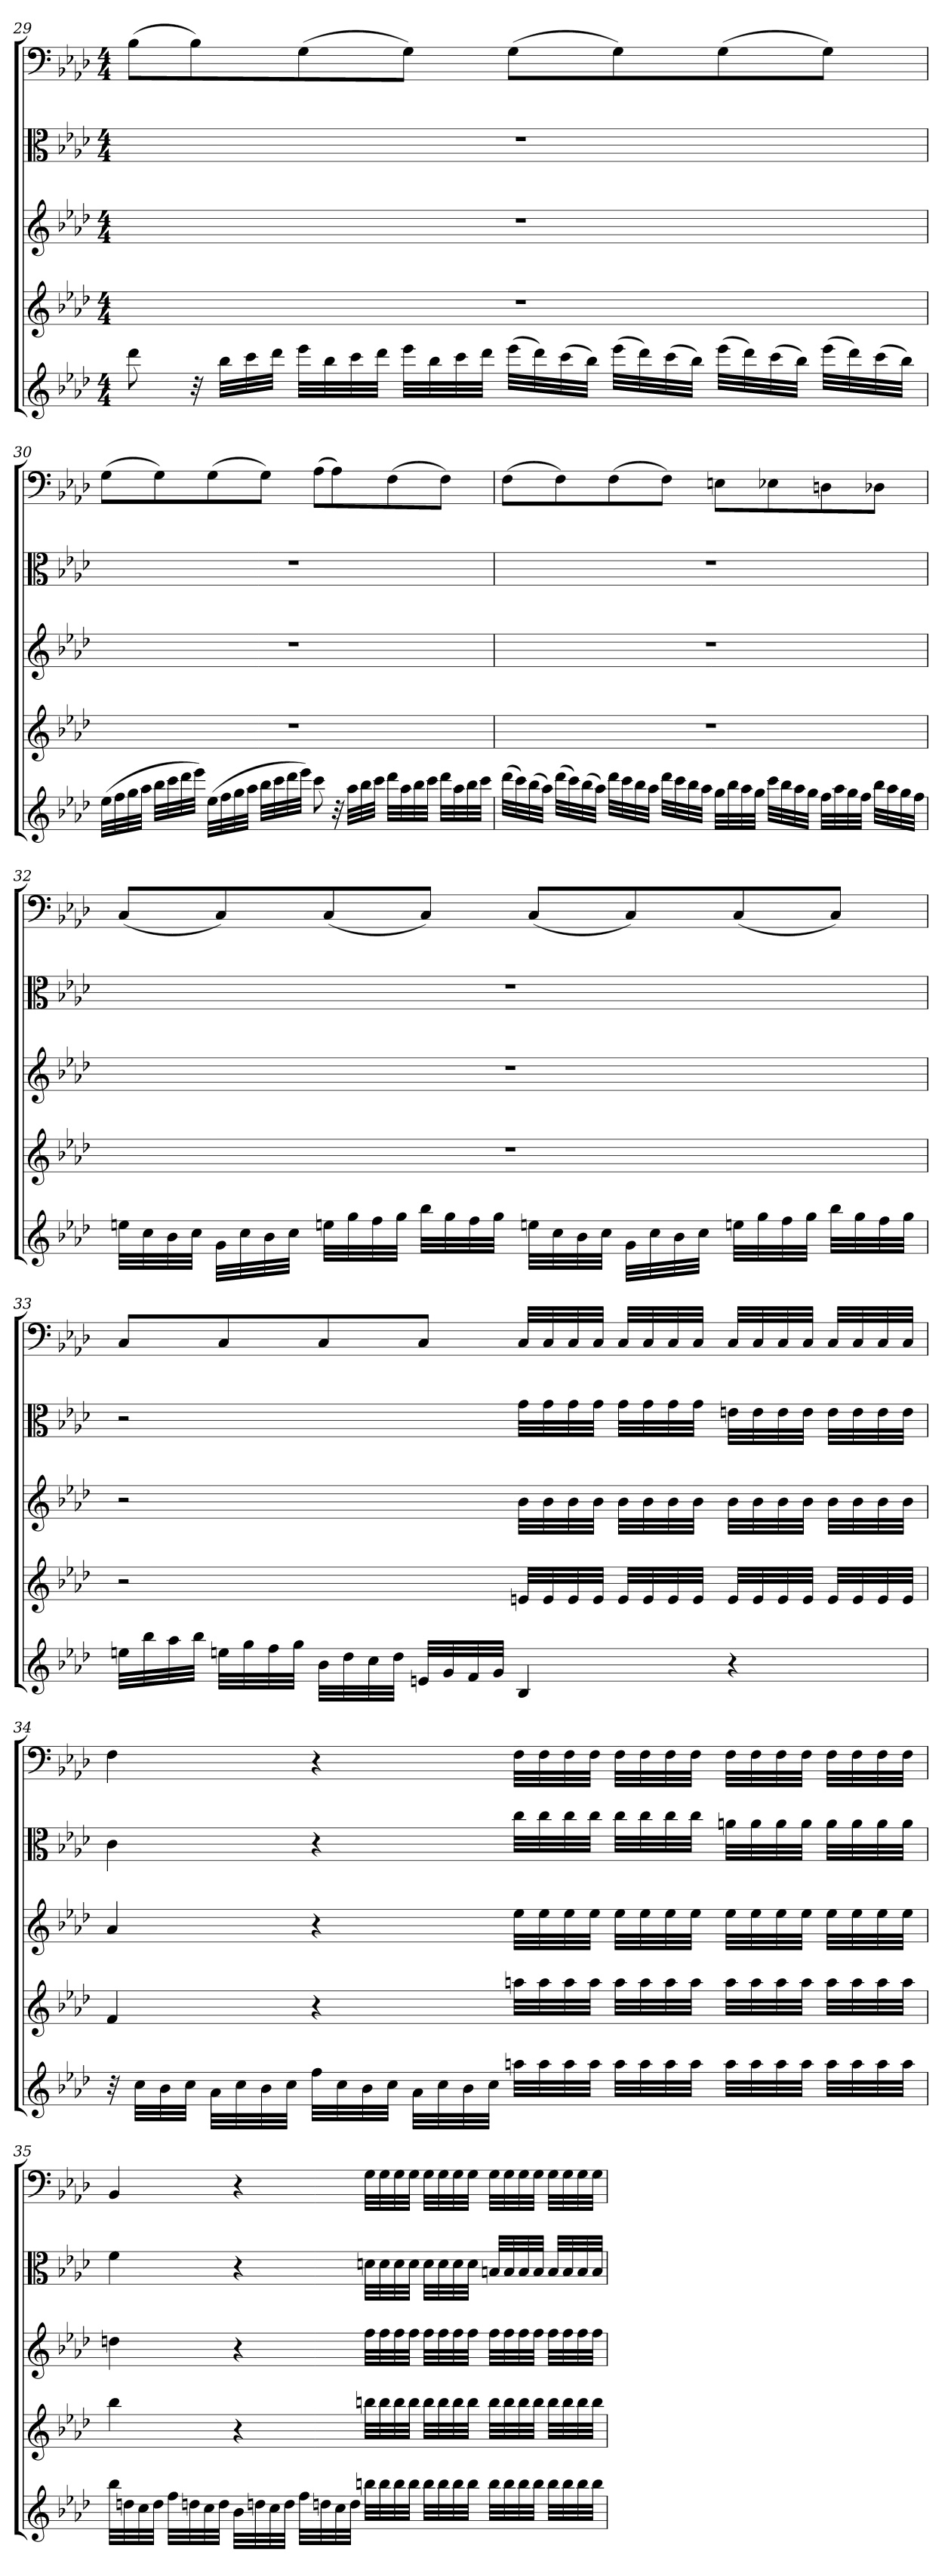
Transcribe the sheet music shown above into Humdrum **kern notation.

**kern	**kern	**kern	**kern	**kern
*part5	*part4	*part3	*part2	*part1
*staff5	*staff4	*staff3	*staff2	*staff1
*clefG2	*clefG2	*clefG2	*clefC3	*clefF4
*k[b-e-a-d-]	*k[b-e-a-d-]	*k[b-e-a-d-]	*k[b-e-a-d-]	*k[b-e-a-d-]
*f:	*f:	*f:	*f:	*f:
*M4/4	*M4/4	*M4/4	*M4/4	*M4/4
=29	=29	=29	=29	=29
8ddd-\	1r	1r	1r	(8B-\L
32r	.	.	.	8B-\)
32bb-\LLL	.	.	.	.
32ccc\	.	.	.	.
32ddd-\JJJ	.	.	.	.
32eee-\LLL	.	.	.	(8G\
32bb-\	.	.	.	.
32ccc\	.	.	.	.
32ddd-\JJJ	.	.	.	.
32eee-\LLL	.	.	.	8G\J)
32bb-\	.	.	.	.
32ccc\	.	.	.	.
32ddd-\JJJ	.	.	.	.
(32eee-\LLL	.	.	.	(8G\L
32ddd-\)	.	.	.	.
(32ccc\	.	.	.	.
32bb-\JJJ)	.	.	.	.
(32eee-\LLL	.	.	.	8G\)
32ddd-\)	.	.	.	.
(32ccc\	.	.	.	.
32bb-\JJJ)	.	.	.	.
(32eee-\LLL	.	.	.	(8G\
32ddd-\)	.	.	.	.
(32ccc\	.	.	.	.
32bb-\JJJ)	.	.	.	.
(32eee-\LLL	.	.	.	8G\J)
32ddd-\)	.	.	.	.
(32ccc\	.	.	.	.
32bb-\JJJ)	.	.	.	.
=30	=30	=30	=30	=30
(32ee-\LLL	1r	1r	1r	(8G\L
32ff\	.	.	.	.
32gg\	.	.	.	.
32aa-\JJJ	.	.	.	.
32bb-\LLL	.	.	.	8G\)
32ccc\	.	.	.	.
32ddd-\	.	.	.	.
32eee-\JJJ)	.	.	.	.
(32ee-\LLL	.	.	.	(8G\
32ff\	.	.	.	.
32gg\	.	.	.	.
32aa-\JJJ	.	.	.	.
32bb-\LLL	.	.	.	8G\J)
32ccc\	.	.	.	.
32ddd-\	.	.	.	.
32eee-\JJJ)	.	.	.	.
8ccc\	.	.	.	(8A-\L
32r	.	.	.	8A-\)
32aa-\LLL	.	.	.	.
32bb-\	.	.	.	.
32ccc\JJJ	.	.	.	.
32ddd-\LLL	.	.	.	(8F\
32aa-\	.	.	.	.
32bb-\	.	.	.	.
32ccc\JJJ	.	.	.	.
32ddd-\LLL	.	.	.	8F\J)
32aa-\	.	.	.	.
32bb-\	.	.	.	.
32ccc\JJJ	.	.	.	.
=31	=31	=31	=31	=31
(32ddd-\LLL	1r	1r	1r	(8F\L
32ccc\)	.	.	.	.
(32bb-\	.	.	.	.
32aa-\JJJ)	.	.	.	.
(32ddd-\LLL	.	.	.	8F\)
32ccc\)	.	.	.	.
(32bb-\	.	.	.	.
32aa-\JJJ)	.	.	.	.
32ddd-\LLL	.	.	.	(8F\
32ccc\	.	.	.	.
32bb-\	.	.	.	.
32aa-\JJJ	.	.	.	.
32ddd-\LLL	.	.	.	8F\J)
32ccc\	.	.	.	.
32bb-\	.	.	.	.
32aa-\JJJ	.	.	.	.
32gg\LLL	.	.	.	8En\L
32bb-\	.	.	.	.
32aa-\	.	.	.	.
32gg\JJJ	.	.	.	.
32ccc\LLL	.	.	.	8E-X\
32bb-\	.	.	.	.
32aa-\	.	.	.	.
32gg\JJJ	.	.	.	.
32ff\LLL	.	.	.	8Dn\
32aa-\	.	.	.	.
32gg\	.	.	.	.
32ff\JJJ	.	.	.	.
32bb-\LLL	.	.	.	8D-X\J
32aa-\	.	.	.	.
32gg\	.	.	.	.
32ff\JJJ	.	.	.	.
=32	=32	=32	=32	=32
32een\LLL	1r	1r	1r	(8C/L
32cc\	.	.	.	.
32b-\	.	.	.	.
32cc\JJJ	.	.	.	.
32g\LLL	.	.	.	8C/)
32cc\	.	.	.	.
32b-\	.	.	.	.
32cc\JJJ	.	.	.	.
32een\LLL	.	.	.	(8C/
32gg\	.	.	.	.
32ff\	.	.	.	.
32gg\JJJ	.	.	.	.
32bb-\LLL	.	.	.	8C/J)
32gg\	.	.	.	.
32ff\	.	.	.	.
32gg\JJJ	.	.	.	.
32een\LLL	.	.	.	(8C/L
32cc\	.	.	.	.
32b-\	.	.	.	.
32cc\JJJ	.	.	.	.
32g\LLL	.	.	.	8C/)
32cc\	.	.	.	.
32b-\	.	.	.	.
32cc\JJJ	.	.	.	.
32een\LLL	.	.	.	(8C/
32gg\	.	.	.	.
32ff\	.	.	.	.
32gg\JJJ	.	.	.	.
32bb-\LLL	.	.	.	8C/J)
32gg\	.	.	.	.
32ff\	.	.	.	.
32gg\JJJ	.	.	.	.
=33	=33	=33	=33	=33
32een\LLL	2r	2r	2r	8C/L
32bb-\	.	.	.	.
32aa-\	.	.	.	.
32bb-\JJJ	.	.	.	.
32een\LLL	.	.	.	8C/
32gg\	.	.	.	.
32ff\	.	.	.	.
32gg\JJJ	.	.	.	.
32b-\LLL	.	.	.	8C/
32dd-\	.	.	.	.
32cc\	.	.	.	.
32dd-\JJJ	.	.	.	.
32en/LLL	.	.	.	8C/J
32g/	.	.	.	.
32f/	.	.	.	.
32g/JJJ	.	.	.	.
4B-/	32en/LLL	32b-\LLL	32g\LLL	32C/LLL
.	32e/	32b-\	32g\	32C/
.	32e/	32b-\	32g\	32C/
.	32e/JJJ	32b-\JJJ	32g\JJJ	32C/JJJ
.	32e/LLL	32b-\LLL	32g\LLL	32C/LLL
.	32e/	32b-\	32g\	32C/
.	32e/	32b-\	32g\	32C/
.	32e/JJJ	32b-\JJJ	32g\JJJ	32C/JJJ
4r	32e/LLL	32b-\LLL	32en\LLL	32C/LLL
.	32e/	32b-\	32e\	32C/
.	32e/	32b-\	32e\	32C/
.	32e/JJJ	32b-\JJJ	32e\JJJ	32C/JJJ
.	32e/LLL	32b-\LLL	32e\LLL	32C/LLL
.	32e/	32b-\	32e\	32C/
.	32e/	32b-\	32e\	32C/
.	32e/JJJ	32b-\JJJ	32e\JJJ	32C/JJJ
=34	=34	=34	=34	=34
32r	4f/	4a-/	4c\	4F\
32cc\LLL	.	.	.	.
32b-\	.	.	.	.
32cc\JJJ	.	.	.	.
32a-\LLL	.	.	.	.
32cc\	.	.	.	.
32b-\	.	.	.	.
32cc\JJJ	.	.	.	.
32ff\LLL	4r	4r	4r	4r
32cc\	.	.	.	.
32b-\	.	.	.	.
32cc\JJJ	.	.	.	.
32a-\LLL	.	.	.	.
32cc\	.	.	.	.
32b-\	.	.	.	.
32cc\JJJ	.	.	.	.
32aan\LLL	32aan\LLL	32ee-\LLL	32cc\LLL	32F\LLL
32aa\	32aa\	32ee-\	32cc\	32F\
32aa\	32aa\	32ee-\	32cc\	32F\
32aa\JJJ	32aa\JJJ	32ee-\JJJ	32cc\JJJ	32F\JJJ
32aa\LLL	32aa\LLL	32ee-\LLL	32cc\LLL	32F\LLL
32aa\	32aa\	32ee-\	32cc\	32F\
32aa\	32aa\	32ee-\	32cc\	32F\
32aa\JJJ	32aa\JJJ	32ee-\JJJ	32cc\JJJ	32F\JJJ
32aa\LLL	32aa\LLL	32ee-\LLL	32an\LLL	32F\LLL
32aa\	32aa\	32ee-\	32a\	32F\
32aa\	32aa\	32ee-\	32a\	32F\
32aa\JJJ	32aa\JJJ	32ee-\JJJ	32a\JJJ	32F\JJJ
32aa\LLL	32aa\LLL	32ee-\LLL	32a\LLL	32F\LLL
32aa\	32aa\	32ee-\	32a\	32F\
32aa\	32aa\	32ee-\	32a\	32F\
32aa\JJJ	32aa\JJJ	32ee-\JJJ	32a\JJJ	32F\JJJ
=35	=35	=35	=35	=35
32bb-\LLL	4bb-\	4ddn\	4f\	4BB-/
32ddn\	.	.	.	.
32cc\	.	.	.	.
32dd\JJJ	.	.	.	.
32ff\LLL	.	.	.	.
32ddn\	.	.	.	.
32cc\	.	.	.	.
32dd\JJJ	.	.	.	.
32b-\LLL	4r	4r	4r	4r
32ddn\	.	.	.	.
32cc\	.	.	.	.
32dd\JJJ	.	.	.	.
32ff\LLL	.	.	.	.
32ddn\	.	.	.	.
32cc\	.	.	.	.
32dd\JJJ	.	.	.	.
32bbn\LLL	32bbn\LLL	32ff\LLL	32dn\LLL	32G\LLL
32bb\	32bb\	32ff\	32d\	32G\
32bb\	32bb\	32ff\	32d\	32G\
32bb\JJJ	32bb\JJJ	32ff\JJJ	32d\JJJ	32G\JJJ
32bb\LLL	32bb\LLL	32ff\LLL	32d\LLL	32G\LLL
32bb\	32bb\	32ff\	32d\	32G\
32bb\	32bb\	32ff\	32d\	32G\
32bb\JJJ	32bb\JJJ	32ff\JJJ	32d\JJJ	32G\JJJ
32bb\LLL	32bb\LLL	32ff\LLL	32Bn/LLL	32G\LLL
32bb\	32bb\	32ff\	32B/	32G\
32bb\	32bb\	32ff\	32B/	32G\
32bb\JJJ	32bb\JJJ	32ff\JJJ	32B/JJJ	32G\JJJ
32bb\LLL	32bb\LLL	32ff\LLL	32B/LLL	32G\LLL
32bb\	32bb\	32ff\	32B/	32G\
32bb\	32bb\	32ff\	32B/	32G\
32bb\JJJ	32bb\JJJ	32ff\JJJ	32B/JJJ	32G\JJJ
=	=	=	=	=
*-	*-	*-	*-	*-
